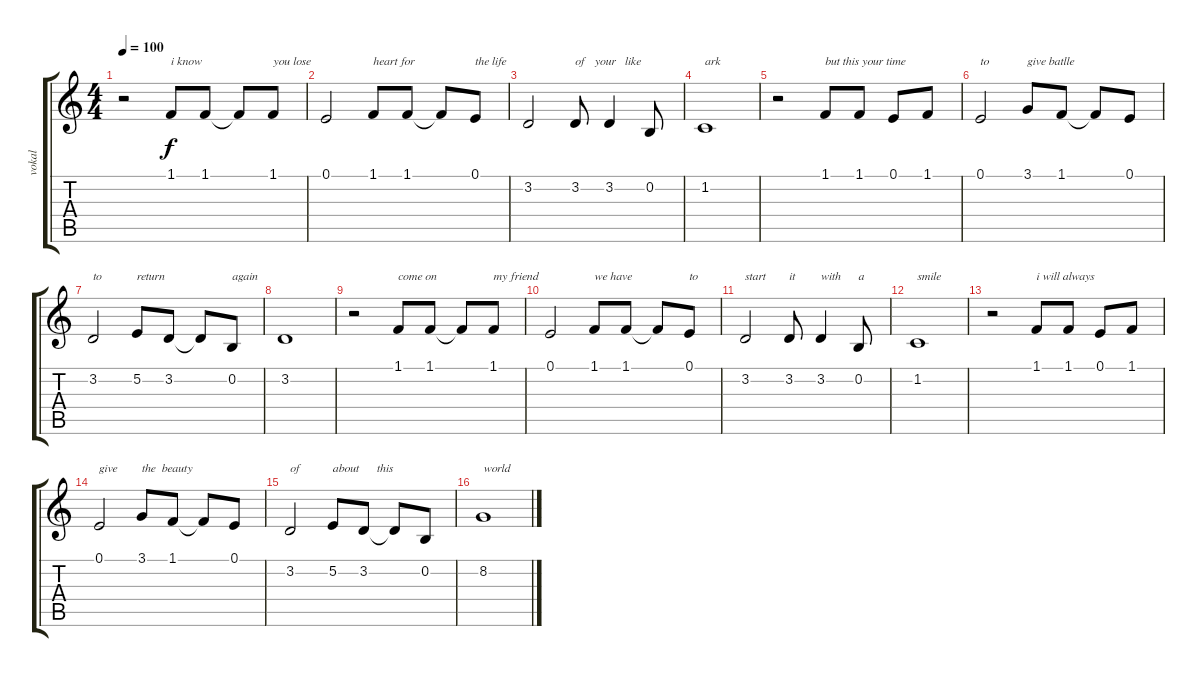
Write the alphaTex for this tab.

\track ("vokal" "vokal") {instrument flute}
\staff {score tabs}
\tuning (E4 B3 G3 D3 A2 E2) {hide}
\ts (4 4)
\tempo 100
\clef g2
\ks c
r.2{dy f} 1.1.8{txt "i know"} 1.1.8 1.1{t}.8 1.1.8{txt "you lose"} |
0.1.2 1.1.8{txt "heart for"} 1.1.8 1.1{t}.8 0.1.8{txt "the life"} |
3.2.2 3.2.8{txt "of   your   like"} 3.2.4 0.2.8 |
1.2.1{txt "ark"} |
r.2 1.1.8{txt "but this your time"} 1.1.8 0.1.8 1.1.8 |
0.1.2{txt "to"} 3.1.8{txt "give batlle"} 1.1.8 1.1{t}.8 0.1.8 |
3.2.2{txt "to"} 5.2.8{txt "return"} 3.2.8 3.2{t}.8 0.2.8{txt "again"} |
3.2.1 |
r.2 1.1.8{txt "come on"} 1.1.8 1.1{t}.8 1.1.8{txt "my friend"} |
0.1.2 1.1.8{txt "we have"} 1.1.8 1.1{t}.8 0.1.8{txt "to"} |
3.2.2{txt "start"} 3.2.8{txt "it"} 3.2.4{txt "with"} 0.2.8{txt "a"} |
1.2.1{txt "smile"} |
r.2 1.1.8{txt "i will always"} 1.1.8 0.1.8 1.1.8 |
0.1.2{txt "give"} 3.1.8{txt "the  beauty"} 1.1.8 1.1{t}.8 0.1.8 |
3.2.2{txt "of"} 5.2.8{txt "about      this"} 3.2.8 3.2{t}.8 0.2.8 |
8.2.1{txt "world"}
